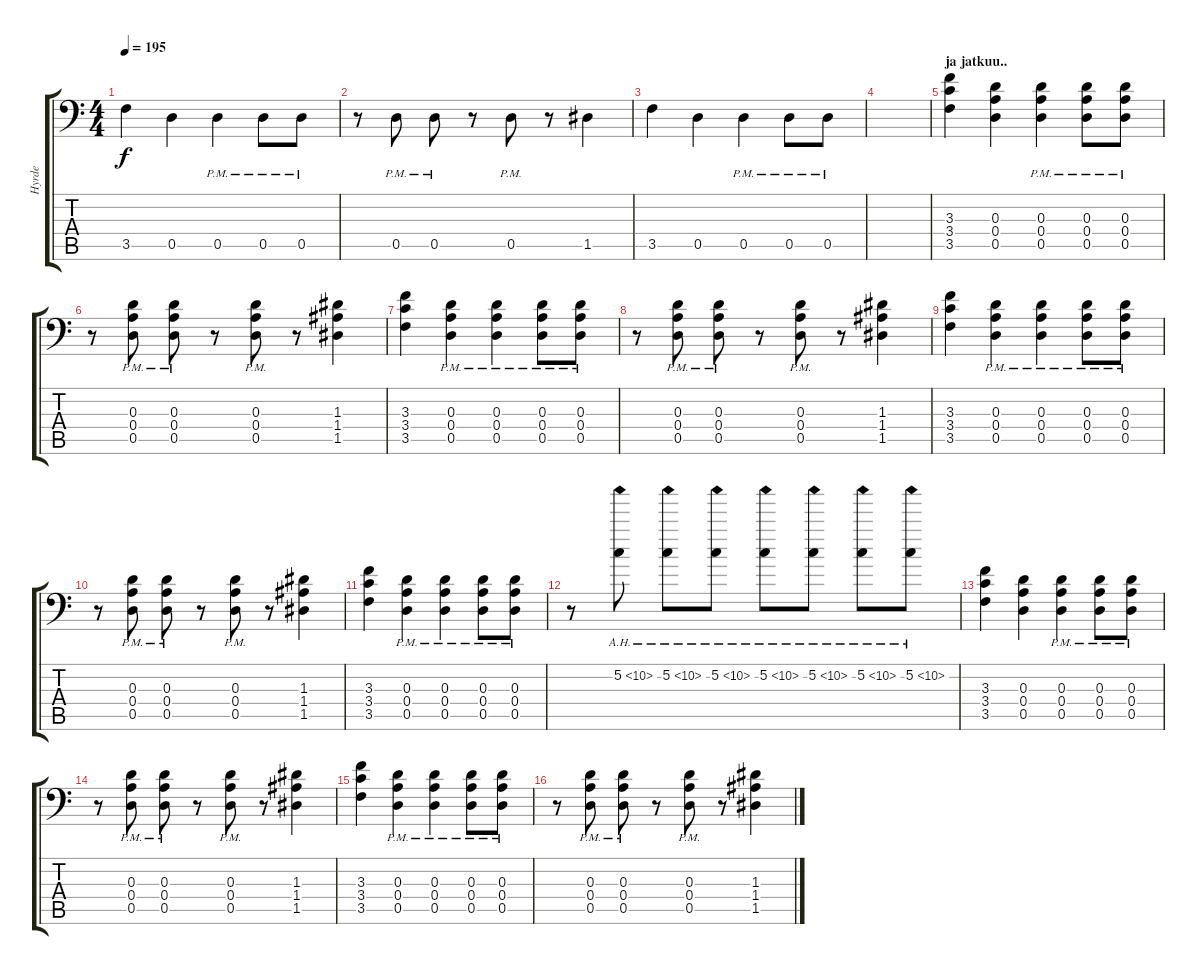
\track ("Hyrde" "Hyrde") {instrument distortionguitar}
\staff {score tabs}
\tuning (B3 G3 D3 A2 D2 A1) {hide}
\ts (4 4)
\tempo 195
\clef f4
\ks c
3.5.4{dy f} 0.5.4 0.5{pm}.4 0.5{pm}.8 0.5{pm}.8 |
r.8 0.5{pm}.8 0.5{pm}.8 r.8 0.5{pm}.8 r.8 1.5.4 |
3.5.4 0.5.4 0.5{pm}.4 0.5{pm}.8 0.5{pm}.8 |
|
\section ("" "ja jatkuu..")
(3.3 3.4 3.5).4 (0.3 0.4 0.5).4 (0.3{pm} 0.4{pm} 0.5{pm}).4 (0.3{pm} 0.4{pm} 0.5{pm}).8 (0.3{pm} 0.4{pm} 0.5{pm}).8 |
r.8 (0.3{pm} 0.4{pm} 0.5{pm}).8 (0.3{pm} 0.4{pm} 0.5{pm}).8 r.8 (0.3{pm} 0.4{pm} 0.5{pm}).8 r.8 (1.3 1.4 1.5).4 |
(3.3 3.4 3.5).4 (0.3{pm} 0.4{pm} 0.5{pm}).4 (0.3{pm} 0.4{pm} 0.5{pm}).4 (0.3{pm} 0.4{pm} 0.5{pm}).8 (0.3{pm} 0.4{pm} 0.5{pm}).8 |
r.8 (0.3{pm} 0.4{pm} 0.5{pm}).8 (0.3{pm} 0.4{pm} 0.5{pm}).8 r.8 (0.3{pm} 0.4{pm} 0.5{pm}).8 r.8 (1.3 1.4 1.5).4 |
(3.3 3.4 3.5).4 (0.3{pm} 0.4{pm} 0.5{pm}).4 (0.3{pm} 0.4{pm} 0.5{pm}).4 (0.3{pm} 0.4{pm} 0.5{pm}).8 (0.3{pm} 0.4{pm} 0.5{pm}).8 |
r.8 (0.3{pm} 0.4{pm} 0.5{pm}).8 (0.3{pm} 0.4{pm} 0.5{pm}).8 r.8 (0.3{pm} 0.4{pm} 0.5{pm}).8 r.8 (1.3 1.4 1.5).4 |
(3.3 3.4 3.5).4 (0.3{pm} 0.4{pm} 0.5{pm}).4 (0.3{pm} 0.4{pm} 0.5{pm}).4 (0.3{pm} 0.4{pm} 0.5{pm}).8 (0.3{pm} 0.4{pm} 0.5{pm}).8 |
r.8 5.2{ah 5}.8 5.2{ah 5}.8 5.2{ah 5}.8 5.2{ah 5}.8 5.2{ah 5}.8 5.2{ah 5}.8 5.2{ah 5}.8 |
(3.3 3.4 3.5).4 (0.3 0.4 0.5).4 (0.3{pm} 0.4{pm} 0.5{pm}).4 (0.3{pm} 0.4{pm} 0.5{pm}).8 (0.3{pm} 0.4{pm} 0.5{pm}).8 |
r.8 (0.3{pm} 0.4{pm} 0.5{pm}).8 (0.3{pm} 0.4{pm} 0.5{pm}).8 r.8 (0.3{pm} 0.4{pm} 0.5{pm}).8 r.8 (1.3 1.4 1.5).4 |
(3.3 3.4 3.5).4 (0.3{pm} 0.4{pm} 0.5{pm}).4 (0.3{pm} 0.4{pm} 0.5{pm}).4 (0.3{pm} 0.4{pm} 0.5{pm}).8 (0.3{pm} 0.4{pm} 0.5{pm}).8 |
r.8 (0.3{pm} 0.4{pm} 0.5{pm}).8 (0.3{pm} 0.4{pm} 0.5{pm}).8 r.8 (0.3{pm} 0.4{pm} 0.5{pm}).8 r.8 (1.3 1.4 1.5).4
